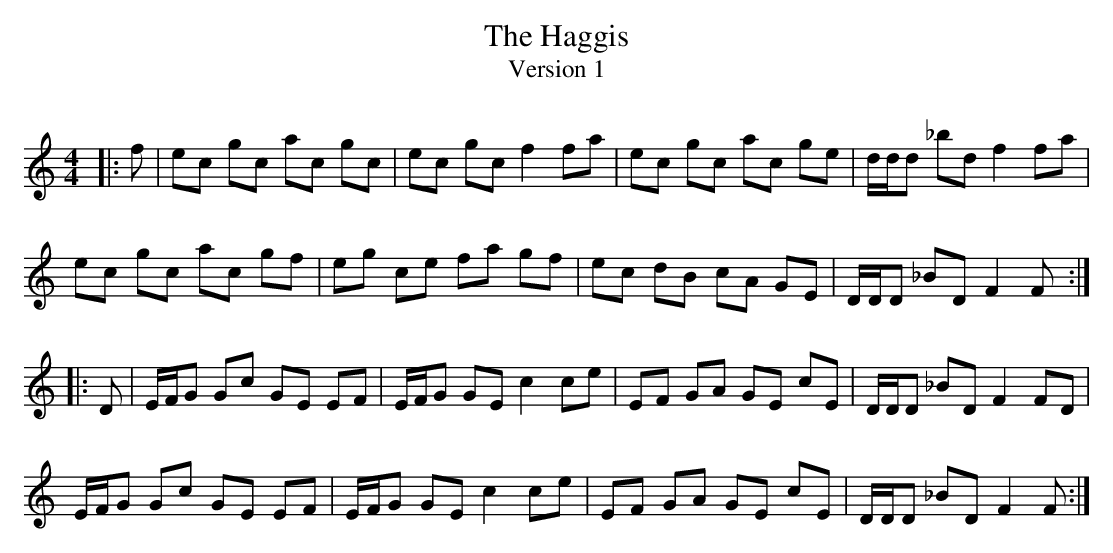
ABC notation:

X:1
T: The Haggis
T: Version 1
Q: 232
K:C
M:4/4
L:1/8
|:f|ec gc ac gc|ec gc f2 fa|ec gc ac ge|d1/2d1/2d _bd f2 fa|
ec gc ac gf|eg ce fa gf|ec dB cA GE|D1/2D1/2D _BD F2 F:|
|:D|E1/2F1/2G Gc GE EF|E1/2F1/2G GE c2 ce|EF GA GE cE|D1/2D1/2D _BD F2 FD|
E1/2F1/2G Gc GE EF|E1/2F1/2G GE c2 ce|EF GA GE cE|D1/2D1/2D _BD F2 F:|
